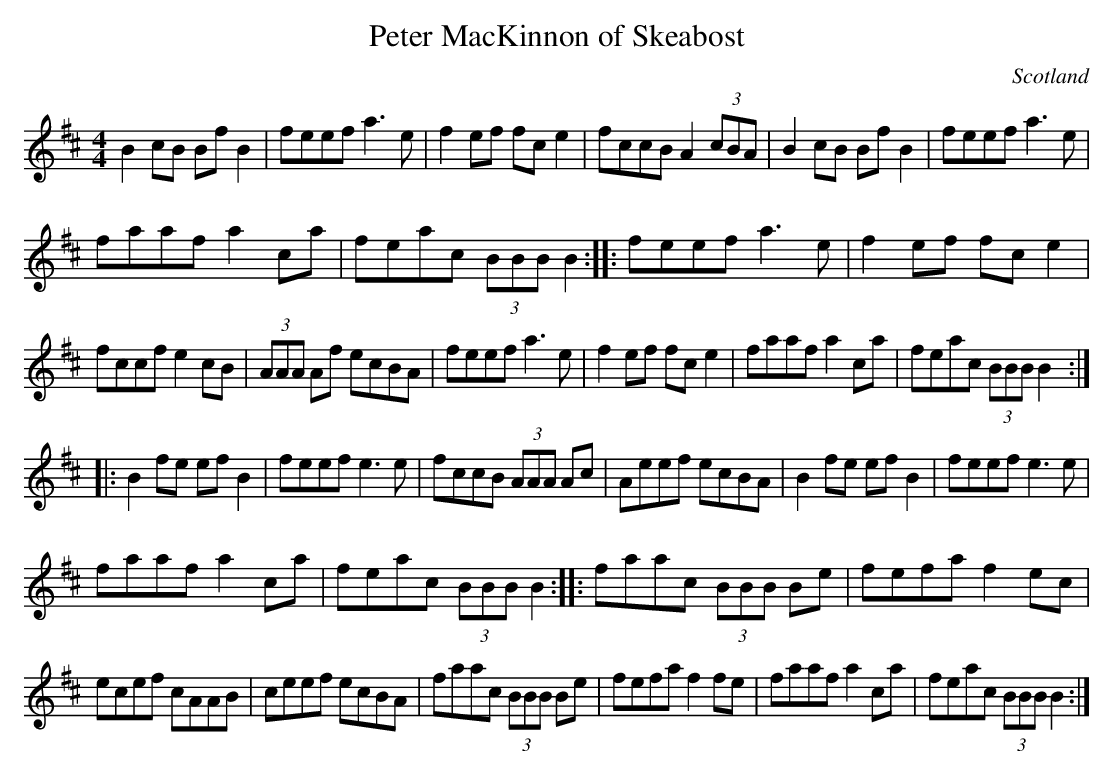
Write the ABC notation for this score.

X:1
T:Peter MacKinnon of Skeabost
O:Scotland
M:4/4
K:Bm
B2cB BfB2|feef a3e|f2ef fce2|fccB A2(3cBA|\
B2cB BfB2|feef a3e|
faaf a2ca|feac (3BBBB2::\
feef a3e|f2ef fce2|
fccf e2cB|(3AAA Af ecBA|\
feef a3e|f2ef fce2|faaf a2ca|feac (3BBB B2::
B2fe efB2|feef e3e|fccB (3AAA Ac|Aeef ecBA|\
B2fe efB2|feef e3e|
faaf a2ca|feac (3BBB B2::\
faac (3BBB Be|fefa f2ec|
ecef cAAB|ceef ecBA|\
faac (3BBB Be|fefa f2fe|faaf a2ca|feac (3BBBB2:|
